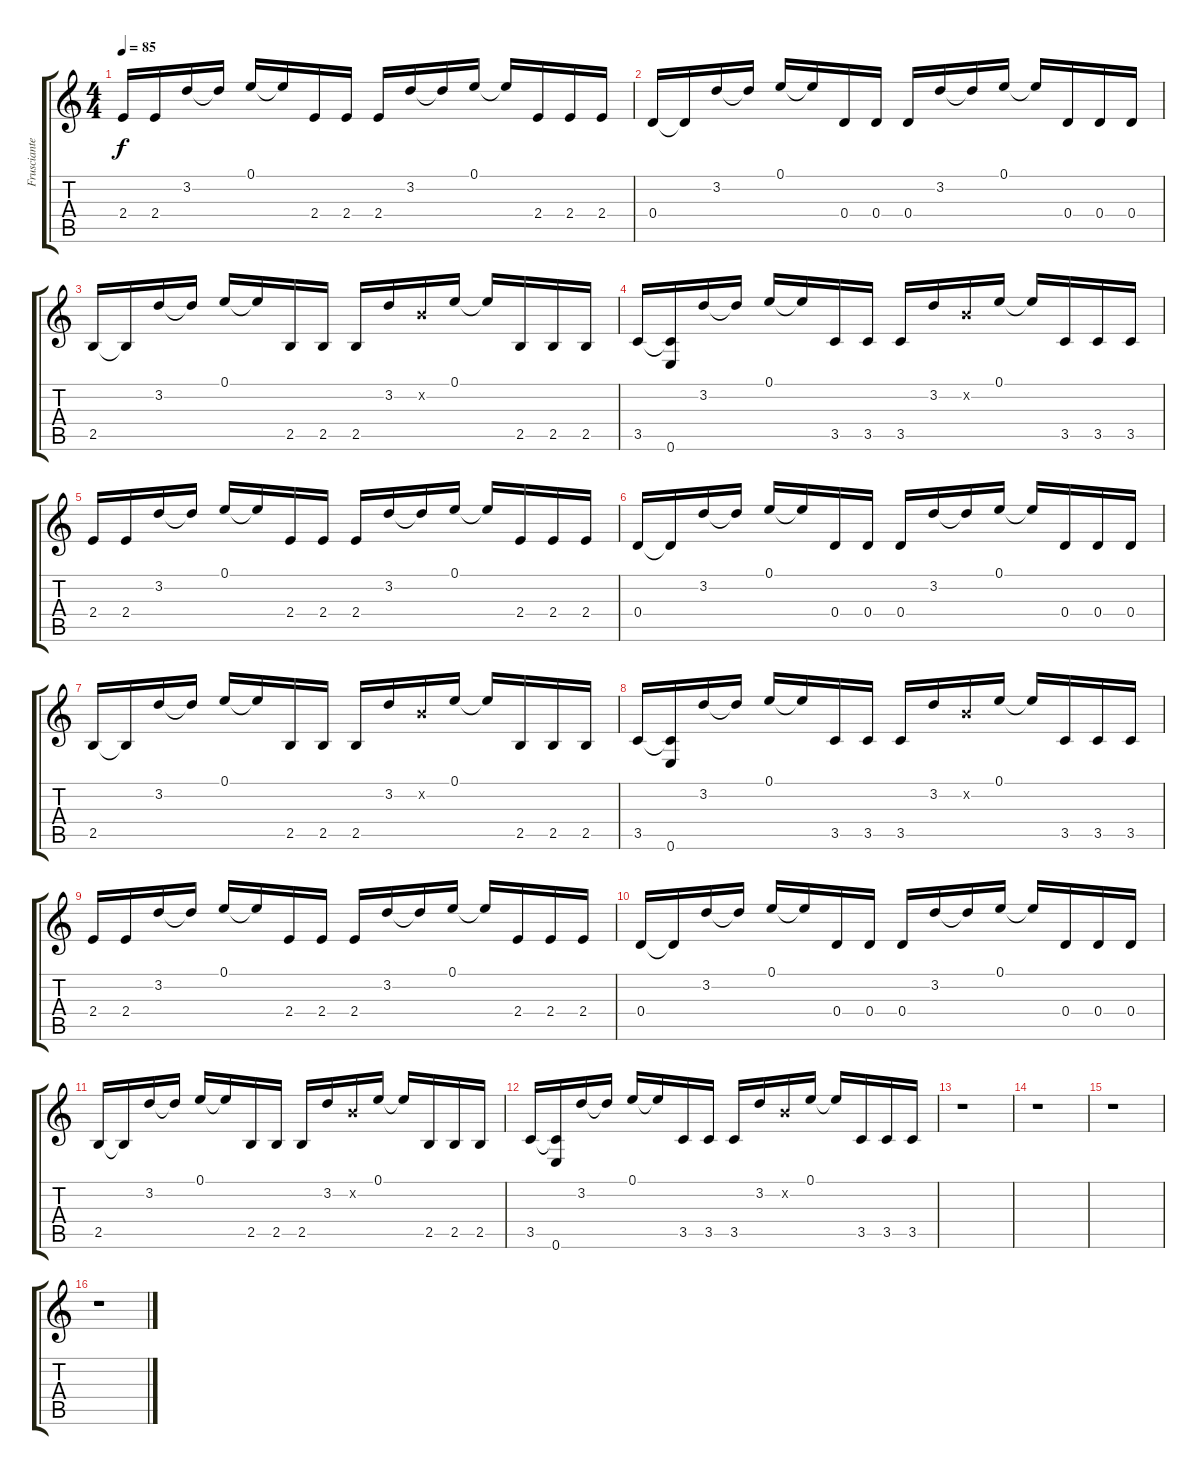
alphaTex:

\track ("Frusciante - Guitar" "Frusciante") {instrument electricguitarclean}
\staff {score tabs}
\tuning (E4 B3 G3 D3 A2 E2) {hide}
\ts (4 4)
\tempo 85
\clef g2
\ks c
2.4.16{dy f instrument electricguitarclean} 2.4.16 3.2.16 3.2{t}.16 0.1.16 0.1{t}.16 2.4.16 2.4.16 2.4.16 3.2.16 3.2{t}.16 0.1.16 0.1{t}.16 2.4.16 2.4.16 2.4.16 |
0.4.16 0.4{t}.16 3.2.16 3.2{t}.16 0.1.16 0.1{t}.16 0.4.16 0.4.16 0.4.16 3.2.16 3.2{t}.16 0.1.16 0.1{t}.16 0.4.16 0.4.16 0.4.16 |
2.5.16 2.5{t}.16 3.2.16 3.2{t}.16 0.1.16 0.1{t}.16 2.5.16 2.5.16 2.5.16 3.2.16 0.2{x}.16 0.1.16 0.1{t}.16 2.5.16 2.5.16 2.5.16 |
3.5.16 (3.5{t} 0.6).16 3.2.16 3.2{t}.16 0.1.16 0.1{t}.16 3.5.16 3.5.16 3.5.16 3.2.16 0.2{x}.16 0.1.16 0.1{t}.16 3.5.16 3.5.16 3.5.16 |
2.4.16 2.4.16 3.2.16 3.2{t}.16 0.1.16 0.1{t}.16 2.4.16 2.4.16 2.4.16 3.2.16 3.2{t}.16 0.1.16 0.1{t}.16 2.4.16 2.4.16 2.4.16 |
0.4.16 0.4{t}.16 3.2.16 3.2{t}.16 0.1.16 0.1{t}.16 0.4.16 0.4.16 0.4.16 3.2.16 3.2{t}.16 0.1.16 0.1{t}.16 0.4.16 0.4.16 0.4.16 |
2.5.16 2.5{t}.16 3.2.16 3.2{t}.16 0.1.16 0.1{t}.16 2.5.16 2.5.16 2.5.16 3.2.16 0.2{x}.16 0.1.16 0.1{t}.16 2.5.16 2.5.16 2.5.16 |
3.5.16 (3.5{t} 0.6).16 3.2.16 3.2{t}.16 0.1.16 0.1{t}.16 3.5.16 3.5.16 3.5.16 3.2.16 0.2{x}.16 0.1.16 0.1{t}.16 3.5.16 3.5.16 3.5.16 |
2.4.16 2.4.16 3.2.16 3.2{t}.16 0.1.16 0.1{t}.16 2.4.16 2.4.16 2.4.16 3.2.16 3.2{t}.16 0.1.16 0.1{t}.16 2.4.16 2.4.16 2.4.16 |
0.4.16 0.4{t}.16 3.2.16 3.2{t}.16 0.1.16 0.1{t}.16 0.4.16 0.4.16 0.4.16 3.2.16 3.2{t}.16 0.1.16 0.1{t}.16 0.4.16 0.4.16 0.4.16 |
2.5.16 2.5{t}.16 3.2.16 3.2{t}.16 0.1.16 0.1{t}.16 2.5.16 2.5.16 2.5.16 3.2.16 0.2{x}.16 0.1.16 0.1{t}.16 2.5.16 2.5.16 2.5.16 |
3.5.16 (3.5{t} 0.6).16 3.2.16 3.2{t}.16 0.1.16 0.1{t}.16 3.5.16 3.5.16 3.5.16 3.2.16 0.2{x}.16 0.1.16 0.1{t}.16 3.5.16 3.5.16 3.5.16 |
r.1 |
r.1 |
r.1 |
r.1
